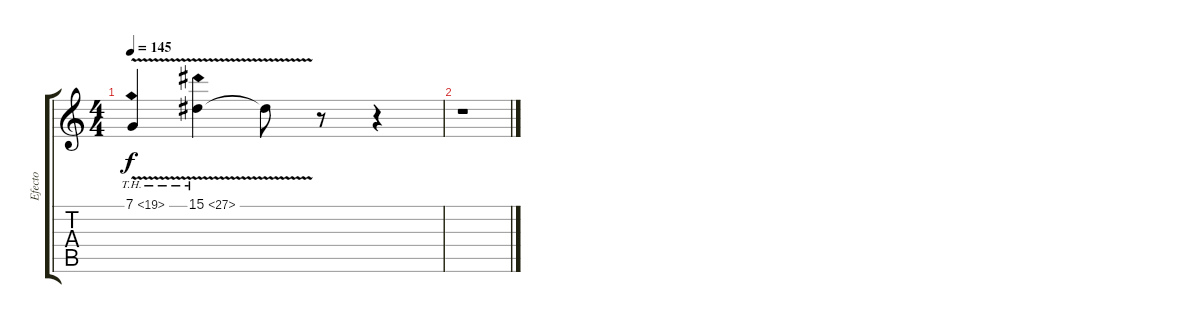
\track ("Efecto" "Efecto") {instrument fx7echoes}
\staff {score tabs}
\tuning (C4 G3 Eb3 Bb2 F2 C2) {hide}
\ts (4 4)
\tempo 145
\clef g2
\ks c
7.1{th 12 v}.4{dy f} 15.1{th 12 v}.4 15.1{t}.8 r.8 r.4 |
r.1
